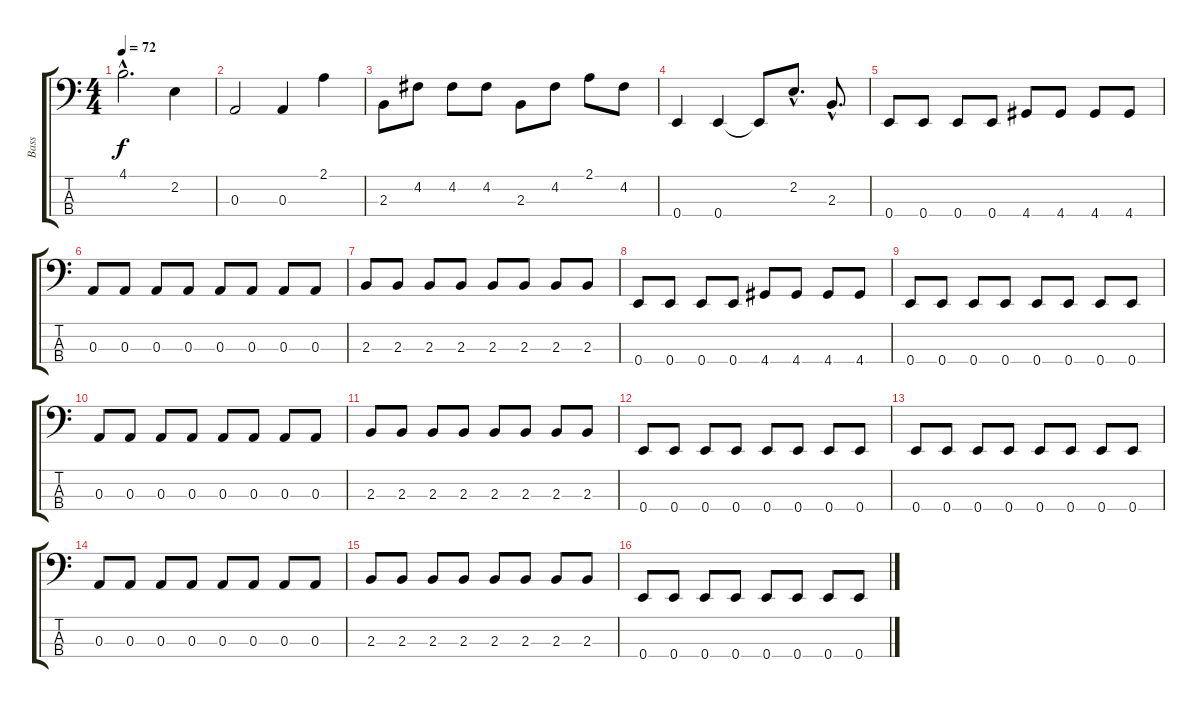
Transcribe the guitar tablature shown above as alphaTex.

\track ("Bass" "Bass") {instrument acousticbass}
\staff {score tabs}
\tuning (G2 D2 A1 E1) {hide}
\ts (4 4)
\tempo 72
\clef f4
\ks c
4.1{hac}.2{d dy f} 2.2.4 |
0.3.2 0.3.4 2.1.4 |
2.3.8 4.2.8 4.2.8 4.2.8 2.3.8 4.2.8 2.1.8 4.2.8 |
0.4.4 0.4.4 0.4{t}.8 2.2{hac}.8{d} 2.3{hac}.8{d} |
0.4.8 0.4.8 0.4.8 0.4.8 4.4.8 4.4.8 4.4.8 4.4.8 |
0.3.8 0.3.8 0.3.8 0.3.8 0.3.8 0.3.8 0.3.8 0.3.8 |
2.3.8 2.3.8 2.3.8 2.3.8 2.3.8 2.3.8 2.3.8 2.3.8 |
0.4.8 0.4.8 0.4.8 0.4.8 4.4.8 4.4.8 4.4.8 4.4.8 |
0.4.8 0.4.8 0.4.8 0.4.8 0.4.8 0.4.8 0.4.8 0.4.8 |
0.3.8 0.3.8 0.3.8 0.3.8 0.3.8 0.3.8 0.3.8 0.3.8 |
2.3.8 2.3.8 2.3.8 2.3.8 2.3.8 2.3.8 2.3.8 2.3.8 |
0.4.8 0.4.8 0.4.8 0.4.8 0.4.8 0.4.8 0.4.8 0.4.8 |
0.4.8 0.4.8 0.4.8 0.4.8 0.4.8 0.4.8 0.4.8 0.4.8 |
0.3.8 0.3.8 0.3.8 0.3.8 0.3.8 0.3.8 0.3.8 0.3.8 |
2.3.8 2.3.8 2.3.8 2.3.8 2.3.8 2.3.8 2.3.8 2.3.8 |
0.4.8 0.4.8 0.4.8 0.4.8 0.4.8 0.4.8 0.4.8 0.4.8
